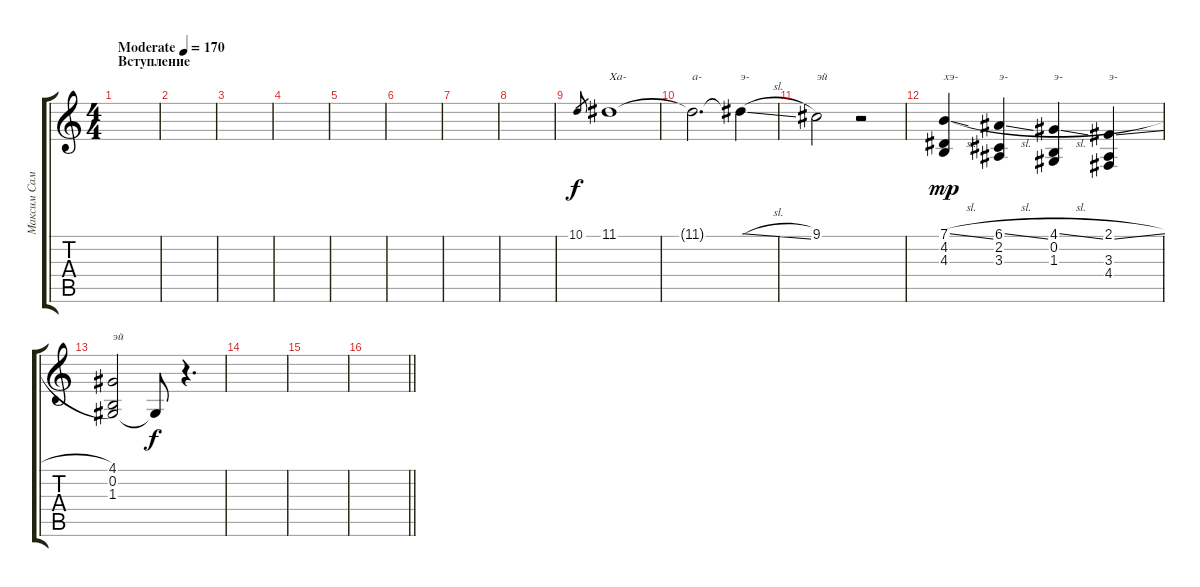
\track ("Максим Самосват" "Максим Сам") {instrument bassoon}
\staff {score tabs}
\tuning (E4 B3 G3 D3 A2 E2) {hide}
\ts (4 4)
\section ("" "Вступление")
\tempo (170 "Moderate")
\clef g2
\ks c
|
|
|
|
|
|
|
|
10.1.8{gr} 11.1.1{txt "Ха-"} |
11.1{t}.2{d txt "а-"} 11.1{sl t}.4{txt "э-"} |
9.1.2{txt "эй"} r.2 |
(7.1{sl} 4.2 4.3).4{txt "хэ-" dy mp} (6.1{sl} 2.2 3.3).4{txt "э-"} (4.1{sl} 0.2 1.3).4{txt "э-"} (2.1{sl} 3.3 4.4).4{txt "э-"} |
(4.1 0.2 1.3).2{txt "эй"} 1.3{t}.8{dy f} r.4{d} |
|
|
\barLineRight lightlight
